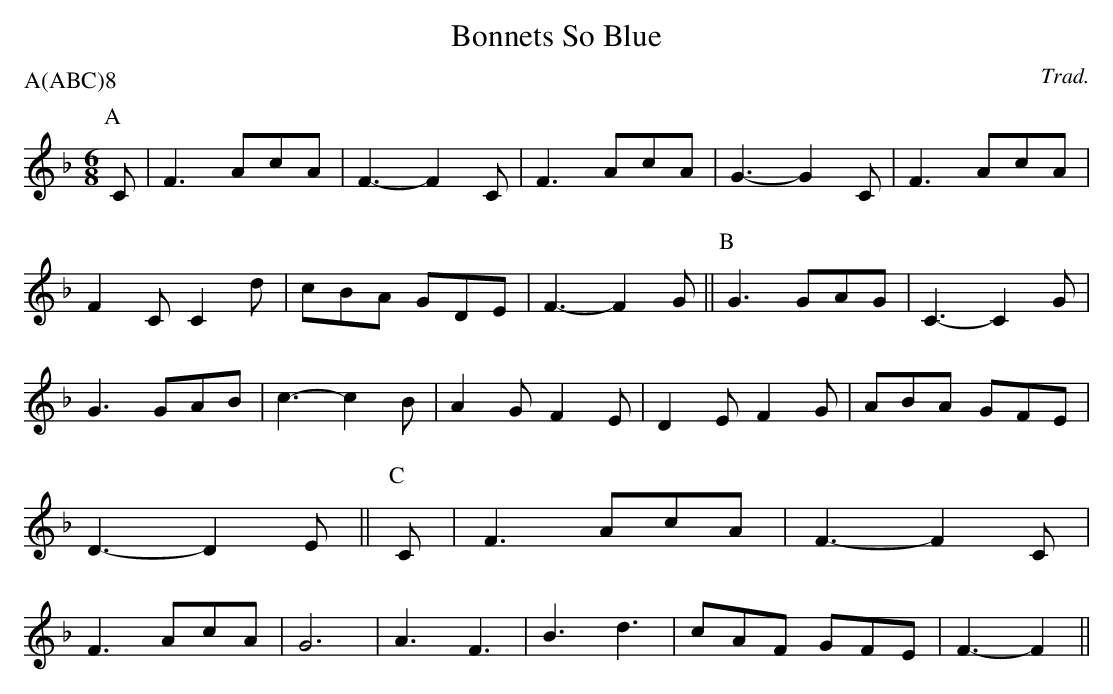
X:1
T:Bonnets So Blue
C:Trad.
P:A(ABC)8
M:6/8
K:F
L:1/8
P:A
C | F3  AcA | F3-F2C  | F3  AcA | G3-G2C |\
    F3  AcA | F2C C2d | cBA GDE | F3-F2G ||\
P:B
    G3  GAG | C3-C2G  | G3  GAB | c3-c2B |\
    A2G F2E | D2E F2G | ABA GFE | D3-D2E ||\
P:C
C | F3  AcA | F3-F2C  | F3  AcA | G6     |\
    A3  F3  | B3  d3  | cAF GFE | F3-F2  ||
